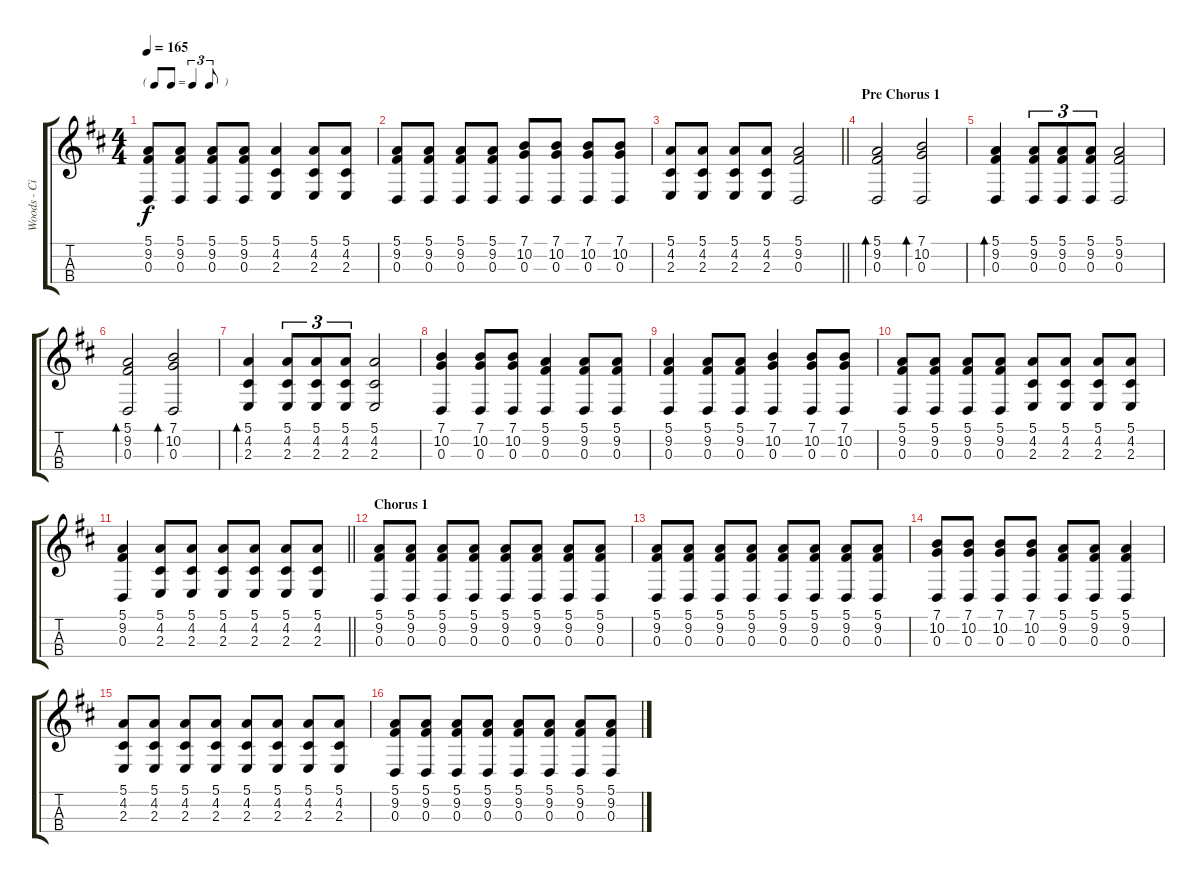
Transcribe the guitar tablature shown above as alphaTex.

\track ("Woods - Cittern" "Woods - Ci") {instrument koto}
\staff {score tabs}
\tuning (E4 A3 D3 G2) {hide}
\ts (4 4)
\tf triplet8th
\tempo 165
\clef g2
\ks d
(5.1 9.2 0.3).8{dy f} (5.1 9.2 0.3).8 (5.1 9.2 0.3).8 (5.1 9.2 0.3).8 (5.1 4.2 2.3).4 (5.1 4.2 2.3).8 (5.1 4.2 2.3).8 |
(5.1 9.2 0.3).8 (5.1 9.2 0.3).8 (5.1 9.2 0.3).8 (5.1 9.2 0.3).8 (7.1 10.2 0.3).8 (7.1 10.2 0.3).8 (7.1 10.2 0.3).8 (7.1 10.2 0.3).8 |
\barLineRight lightlight
(5.1 4.2 2.3).8 (5.1 4.2 2.3).8 (5.1 4.2 2.3).8 (5.1 4.2 2.3).8 (5.1 9.2 0.3).2 |
\section ("" "Pre Chorus 1")
(5.1 9.2 0.3).2{bd 60} (7.1 10.2 0.3).2{bd 60} |
(5.1 9.2 0.3).4{bd 60} (5.1 9.2 0.3).8{tu (3 2)} (5.1 9.2 0.3).8{tu (3 2)} (5.1 9.2 0.3).8{tu (3 2)} (5.1 9.2 0.3).2 |
(5.1 9.2 0.3).2{bd 60} (7.1 10.2 0.3).2{bd 60} |
(5.1 4.2 2.3).4{bd 60} (5.1 4.2 2.3).8{tu (3 2)} (5.1 4.2 2.3).8{tu (3 2)} (5.1 4.2 2.3).8{tu (3 2)} (5.1 4.2 2.3).2 |
(7.1 10.2 0.3).4 (7.1 10.2 0.3).8 (7.1 10.2 0.3).8 (5.1 9.2 0.3).4 (5.1 9.2 0.3).8 (5.1 9.2 0.3).8 |
(5.1 9.2 0.3).4 (5.1 9.2 0.3).8 (5.1 9.2 0.3).8 (7.1 10.2 0.3).4 (7.1 10.2 0.3).8 (7.1 10.2 0.3).8 |
(5.1 9.2 0.3).8 (5.1 9.2 0.3).8 (5.1 9.2 0.3).8 (5.1 9.2 0.3).8 (5.1 4.2 2.3).8 (5.1 4.2 2.3).8 (5.1 4.2 2.3).8 (5.1 4.2 2.3).8 |
\barLineRight lightlight
(5.1 9.2 0.3).4 (5.1 4.2 2.3).8 (5.1 4.2 2.3).8 (5.1 4.2 2.3).8 (5.1 4.2 2.3).8 (5.1 4.2 2.3).8 (5.1 4.2 2.3).8 |
\section ("" "Chorus 1")
(5.1 9.2 0.3).8 (5.1 9.2 0.3).8 (5.1 9.2 0.3).8 (5.1 9.2 0.3).8 (5.1 9.2 0.3).8 (5.1 9.2 0.3).8 (5.1 9.2 0.3).8 (5.1 9.2 0.3).8 |
(5.1 9.2 0.3).8 (5.1 9.2 0.3).8 (5.1 9.2 0.3).8 (5.1 9.2 0.3).8 (5.1 9.2 0.3).8 (5.1 9.2 0.3).8 (5.1 9.2 0.3).8 (5.1 9.2 0.3).8 |
(7.1 10.2 0.3).8 (7.1 10.2 0.3).8 (7.1 10.2 0.3).8 (7.1 10.2 0.3).8 (5.1 9.2 0.3).8 (5.1 9.2 0.3).8 (5.1 9.2 0.3).4 |
(5.1 4.2 2.3).8 (5.1 4.2 2.3).8 (5.1 4.2 2.3).8 (5.1 4.2 2.3).8 (5.1 4.2 2.3).8 (5.1 4.2 2.3).8 (5.1 4.2 2.3).8 (5.1 4.2 2.3).8 |
(5.1 9.2 0.3).8 (5.1 9.2 0.3).8 (5.1 9.2 0.3).8 (5.1 9.2 0.3).8 (5.1 9.2 0.3).8 (5.1 9.2 0.3).8 (5.1 9.2 0.3).8 (5.1 9.2 0.3).8
